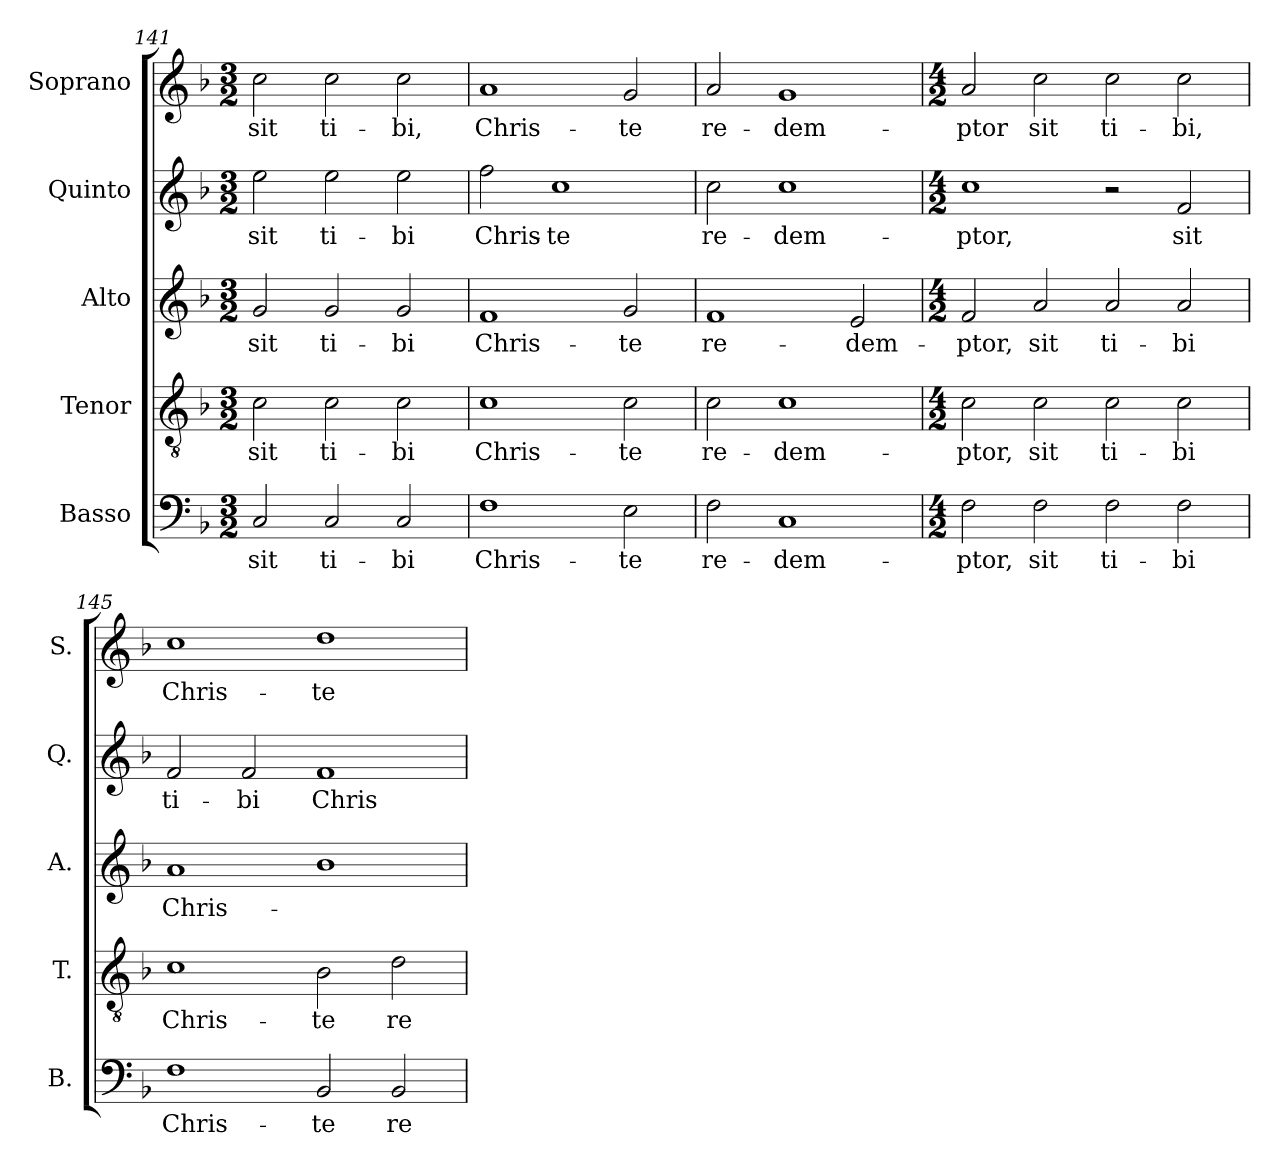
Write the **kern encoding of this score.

**kern	**text	**kern	**text	**kern	**text	**kern	**text	**kern	**text
*part5	*part5	*part4	*part4	*part3	*part3	*part2	*part2	*part1	*part1
*staff5	*staff5	*staff4	*staff4	*staff3	*staff3	*staff2	*staff2	*staff1	*staff1
*I"Basso	*	*I"Tenor	*	*I"Alto	*	*I"Quinto	*	*I"Soprano	*
*I'B.	*	*I'T.	*	*I'A.	*	*I'Q.	*	*I'S.	*
*clefF4	*	*clefGv2	*	*clefG2	*	*clefG2	*	*clefG2	*
*	*	*ITrd7c12	*	*	*	*	*	*	*
*k[b-]	*	*k[b-]	*	*k[b-]	*	*k[b-]	*	*k[b-]	*
*F:	*	*F:	*	*F:	*	*F:	*	*F:	*
*M3/2	*	*M3/2	*	*M3/2	*	*M3/2	*	*M3/2	*
=141	=141	=141	=141	=141	=141	=141	=141	=141	=141
!	!LO:LY:b:color=#000000	!	!	!	!	!	!	!	!
!	!	!	!LO:LY:b:color=#000000	!	!	!	!	!	!
!	!	!	!	!	!LO:LY:b:color=#000000	!	!	!	!
!	!	!	!	!	!	!	!LO:LY:b:color=#000000	!	!
!	!	!	!	!	!	!	!	!	!LO:LY:b:color=#000000
2Ci/	sit	2Ci\	sit	2gi/	sit	2eei\	sit	2cci\	sit
!	!LO:LY:b:color=#000000	!	!	!	!	!	!	!	!
!	!	!	!LO:LY:b:color=#000000	!	!	!	!	!	!
!	!	!	!	!	!LO:LY:b:color=#000000	!	!	!	!
!	!	!	!	!	!	!	!LO:LY:b:color=#000000	!	!
!	!	!	!	!	!	!	!	!	!LO:LY:b:color=#000000
2Ci/	ti-	2Ci\	ti-	2gi/	ti-	2eei\	ti-	2cci\	ti-
!	!LO:LY:b:color=#000000	!	!	!	!	!	!	!	!
!	!	!	!LO:LY:b:color=#000000	!	!	!	!	!	!
!	!	!	!	!	!LO:LY:b:color=#000000	!	!	!	!
!	!	!	!	!	!	!	!LO:LY:b:color=#000000	!	!
!	!	!	!	!	!	!	!	!	!LO:LY:b:color=#000000
2Ci/	-bi	2Ci\	-bi	2gi/	-bi	2eei\	-bi	2cci\	-bi,
=142	=142	=142	=142	=142	=142	=142	=142	=142	=142
!	!LO:LY:b:color=#000000	!	!	!	!	!	!	!	!
!	!	!	!LO:LY:b:color=#000000	!	!	!	!	!	!
!	!	!	!	!	!LO:LY:b:color=#000000	!	!	!	!
!	!	!	!	!	!	!	!LO:LY:b:color=#000000	!	!
!	!	!	!	!	!	!	!	!	!LO:LY:b:color=#000000
1Fi	Chris-	1Ci	Chris-	1fi	Chris-	2ffi\	Chris-	1ai	Chris-
!	!	!	!	!	!	!	!LO:LY:b:color=#000000	!	!
.	.	.	.	.	.	1cci	-te	.	.
!	!LO:LY:b:color=#000000	!	!	!	!	!	!	!	!
!	!	!	!LO:LY:b:color=#000000	!	!	!	!	!	!
!	!	!	!	!	!LO:LY:b:color=#000000	!	!	!	!
!	!	!	!	!	!	!	!	!	!LO:LY:b:color=#000000
2Ei\	-te	2Ci\	-te	2gi/	-te	.	.	2gi/	-te
=143	=143	=143	=143	=143	=143	=143	=143	=143	=143
!	!LO:LY:b:color=#000000	!	!	!	!	!	!	!	!
!	!	!	!LO:LY:b:color=#000000	!	!	!	!	!	!
!	!	!	!	!	!LO:LY:b:color=#000000	!	!	!	!
!	!	!	!	!	!	!	!LO:LY:b:color=#000000	!	!
!	!	!	!	!	!	!	!	!	!LO:LY:b:color=#000000
2Fi\	re-	2Ci\	re-	1fi	re-	2cci\	re-	2ai/	re-
!	!LO:LY:b:color=#000000	!	!	!	!	!	!	!	!
!	!	!	!LO:LY:b:color=#000000	!	!	!	!	!	!
!	!	!	!	!	!	!	!LO:LY:b:color=#000000	!	!
!	!	!	!	!	!	!	!	!	!LO:LY:b:color=#000000
1Ci	-dem-	1Ci	-dem-	.	.	1cci	-dem-	1gi	-dem-
!	!	!	!	!	!LO:LY:b:color=#000000	!	!	!	!
.	.	.	.	2ei/	-dem-	.	.	.	.
!!LO:LB:g=z
=144	=144	=144	=144	=144	=144	=144	=144	=144	=144
*M4/2	*	*M4/2	*	*M4/2	*	*M4/2	*	*M4/2	*
!	!LO:LY:b:color=#000000	!	!	!	!	!	!	!	!
!	!	!	!LO:LY:b:color=#000000	!	!	!	!	!	!
!	!	!	!	!	!LO:LY:b:color=#000000	!	!	!	!
!	!	!	!	!	!	!	!LO:LY:b:color=#000000	!	!
!	!	!	!	!	!	!	!	!	!LO:LY:b:color=#000000
2Fi\	-ptor,	2Ci\	-ptor,	2fi/	-ptor,	1cci	-ptor,	2ai/	-ptor
!	!LO:LY:b:color=#000000	!	!	!	!	!	!	!	!
!	!	!	!LO:LY:b:color=#000000	!	!	!	!	!	!
!	!	!	!	!	!LO:LY:b:color=#000000	!	!	!	!
!	!	!	!	!	!	!	!	!	!LO:LY:b:color=#000000
2Fi\	sit	2Ci\	sit	2ai/	sit	.	.	2cci\	sit
!	!LO:LY:b:color=#000000	!	!	!	!	!	!	!	!
!	!	!	!LO:LY:b:color=#000000	!	!	!	!	!	!
!	!	!	!	!	!LO:LY:b:color=#000000	!	!	!	!
!	!	!	!	!	!	!	!	!	!LO:LY:b:color=#000000
2Fi\	ti-	2Ci\	ti-	2ai/	ti-	2r	.	2cci\	ti-
!	!LO:LY:b:color=#000000	!	!	!	!	!	!	!	!
!	!	!	!LO:LY:b:color=#000000	!	!	!	!	!	!
!	!	!	!	!	!LO:LY:b:color=#000000	!	!	!	!
!	!	!	!	!	!	!	!LO:LY:b:color=#000000	!	!
!	!	!	!	!	!	!	!	!	!LO:LY:b:color=#000000
2Fi\	-bi	2Ci\	-bi	2ai/	-bi	2fi/	sit	2cci\	-bi,
=145	=145	=145	=145	=145	=145	=145	=145	=145	=145
!	!LO:LY:b:color=#000000	!	!	!	!	!	!	!	!
!	!	!	!LO:LY:b:color=#000000	!	!	!	!	!	!
!	!	!	!	!	!LO:LY:b:color=#000000	!	!	!	!
!	!	!	!	!	!	!	!LO:LY:b:color=#000000	!	!
!	!	!	!	!	!	!	!	!	!LO:LY:b:color=#000000
1Fi	Chris-	1Ci	Chris-	1ai	Chris-	2fi/	ti-	1cci	Chris-
!	!	!	!	!	!	!	!LO:LY:b:color=#000000	!	!
.	.	.	.	.	.	2fi/	-bi	.	.
!	!LO:LY:b:color=#000000	!	!	!	!	!	!	!	!
!	!	!	!LO:LY:b:color=#000000	!	!	!	!	!	!
!	!	!	!	!	!	!	!LO:LY:b:color=#000000	!	!
!	!	!	!	!	!	!	!	!	!LO:LY:b:color=#000000
2BB-i/	-te	2BB-i\	-te	1b-i	.	1fi	Chris-	1ddi	-te
!	!LO:LY:b:color=#000000	!	!	!	!	!	!	!	!
!	!	!	!LO:LY:b:color=#000000	!	!	!	!	!	!
2BB-i/	re-	2Di\	re	.	.	.	.	.	.
=	=	=	=	=	=	=	=	=	=
*-	*-	*-	*-	*-	*-	*-	*-	*-	*-
